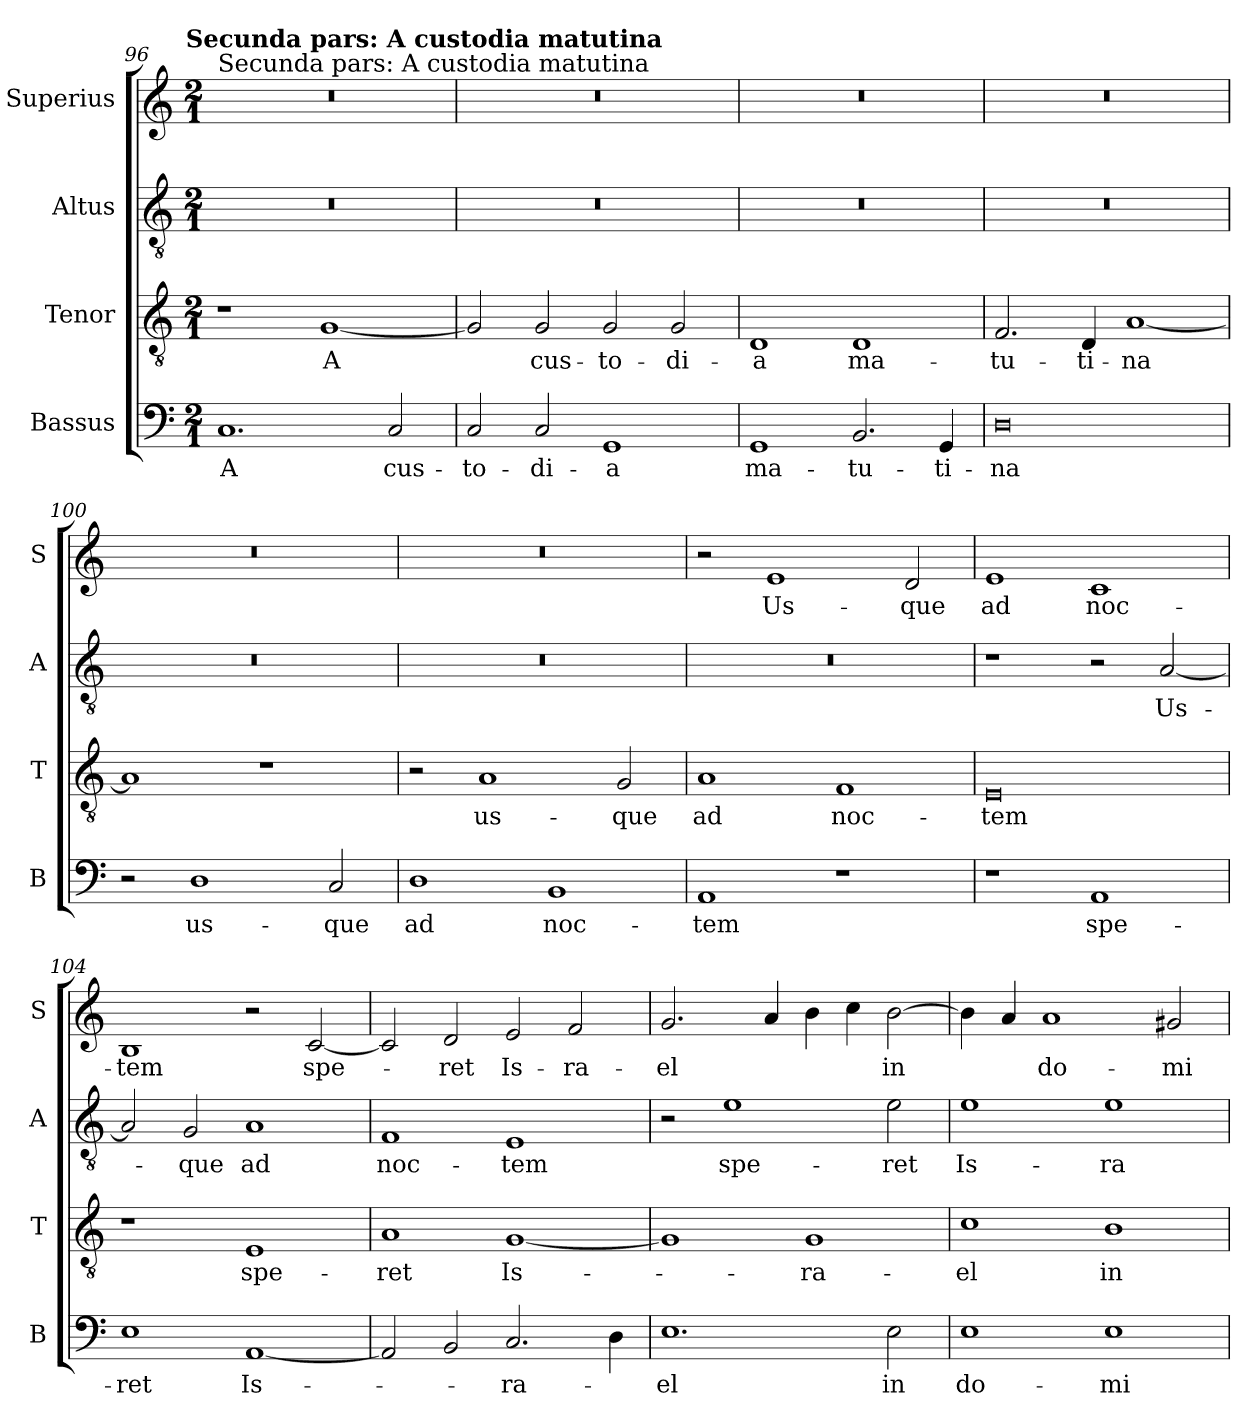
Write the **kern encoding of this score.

**kern	**text	**kern	**text	**kern	**text	**kern	**text
*part4	*part4	*part3	*part3	*part2	*part2	*part1	*part1
*staff4	*staff4	*staff3	*staff3	*staff2	*staff2	*staff1	*staff1
*I"Bassus	*	*I"Tenor	*	*I"Altus	*	*I"Superius	*
*I'B	*	*I'T	*	*I'A	*	*I'S	*
*clefF4	*	*clefGv2	*	*clefGv2	*	*clefG2	*
*k[]	*	*k[]	*	*k[]	*	*k[]	*
*C:	*	*C:	*	*C:	*	*C:	*
!!LO:TX:omd:t=Secunda pars&colon; A custodia matutina
*M2/1	*	*M2/1	*	*M2/1	*	*M2/1	*
=96	=96	=96	=96	=96	=96	=96	=96
!	!	!	!	!	!	!LO:TX:a:t=Secunda pars&colon; A custodia matutina	!
1.C	A	1r	.	0r	.	0r	.
.	.	[1G	A	.	.	.	.
2C	cus-	.	.	.	.	.	.
=97	=97	=97	=97	=97	=97	=97	=97
2C	-to-	2G]	.	0r	.	0r	.
2C	-di-	2G	cus-	.	.	.	.
1GG	-a	2G	-to-	.	.	.	.
.	.	2G	-di-	.	.	.	.
=98	=98	=98	=98	=98	=98	=98	=98
1GG	ma-	1D	-a	0r	.	0r	.
2.BB	-tu-	1D	ma-	.	.	.	.
4GG	-ti-	.	.	.	.	.	.
=99	=99	=99	=99	=99	=99	=99	=99
0D	-na	2.F	-tu-	0r	.	0r	.
.	.	4D	-ti-	.	.	.	.
.	.	[1A	-na	.	.	.	.
=100	=100	=100	=100	=100	=100	=100	=100
2r	.	1A]	.	0r	.	0r	.
1D	us-	.	.	.	.	.	.
.	.	1r	.	.	.	.	.
2C	-que	.	.	.	.	.	.
=101	=101	=101	=101	=101	=101	=101	=101
1D	ad	2r	.	0r	.	0r	.
.	.	1A	us-	.	.	.	.
1BB	noc-	.	.	.	.	.	.
.	.	2G	-que	.	.	.	.
=102	=102	=102	=102	=102	=102	=102	=102
1AA	-tem	1A	ad	0r	.	2r	.
.	.	.	.	.	.	1e	Us-
1r	.	1F	noc-	.	.	.	.
.	.	.	.	.	.	2d	-que
=103	=103	=103	=103	=103	=103	=103	=103
1r	.	0E	-tem	1r	.	1e	ad
1AA	spe-	.	.	2r	.	1c	noc-
.	.	.	.	[2A	Us-	.	.
=104	=104	=104	=104	=104	=104	=104	=104
1E	-ret	1r	.	2A]	.	1B	-tem
.	.	.	.	2G	-que	.	.
[1AA	Is-	1E	spe-	1A	ad	2r	.
.	.	.	.	.	.	[2c	spe-
=105	=105	=105	=105	=105	=105	=105	=105
2AA]	.	1A	-ret	1F	noc-	2c]	.
2BB	.	.	.	.	.	2d	-ret
2.C	-ra-	[1G	Is-	1E	-tem	2e	Is-
.	.	.	.	.	.	2f	-ra-
4D	.	.	.	.	.	.	.
=106	=106	=106	=106	=106	=106	=106	=106
1.E	-el	1G]	.	2r	.	2.g	-el
.	.	.	.	1e	spe-	.	.
.	.	.	.	.	.	4a	.
.	.	1G	-ra-	.	.	4b	.
.	.	.	.	.	.	4cc	.
2E	in	.	.	2e	-ret	[2b	in
=107	=107	=107	=107	=107	=107	=107	=107
1E	do-	1c	-el	1e	Is-	4b]	.
.	.	.	.	.	.	4a	.
.	.	.	.	.	.	1a	do-
1E	-mi-	1B	in	1e	-ra-	.	.
.	.	.	.	.	.	2g#X	-mi-
=	=	=	=	=	=	=	=
*-	*-	*-	*-	*-	*-	*-	*-
